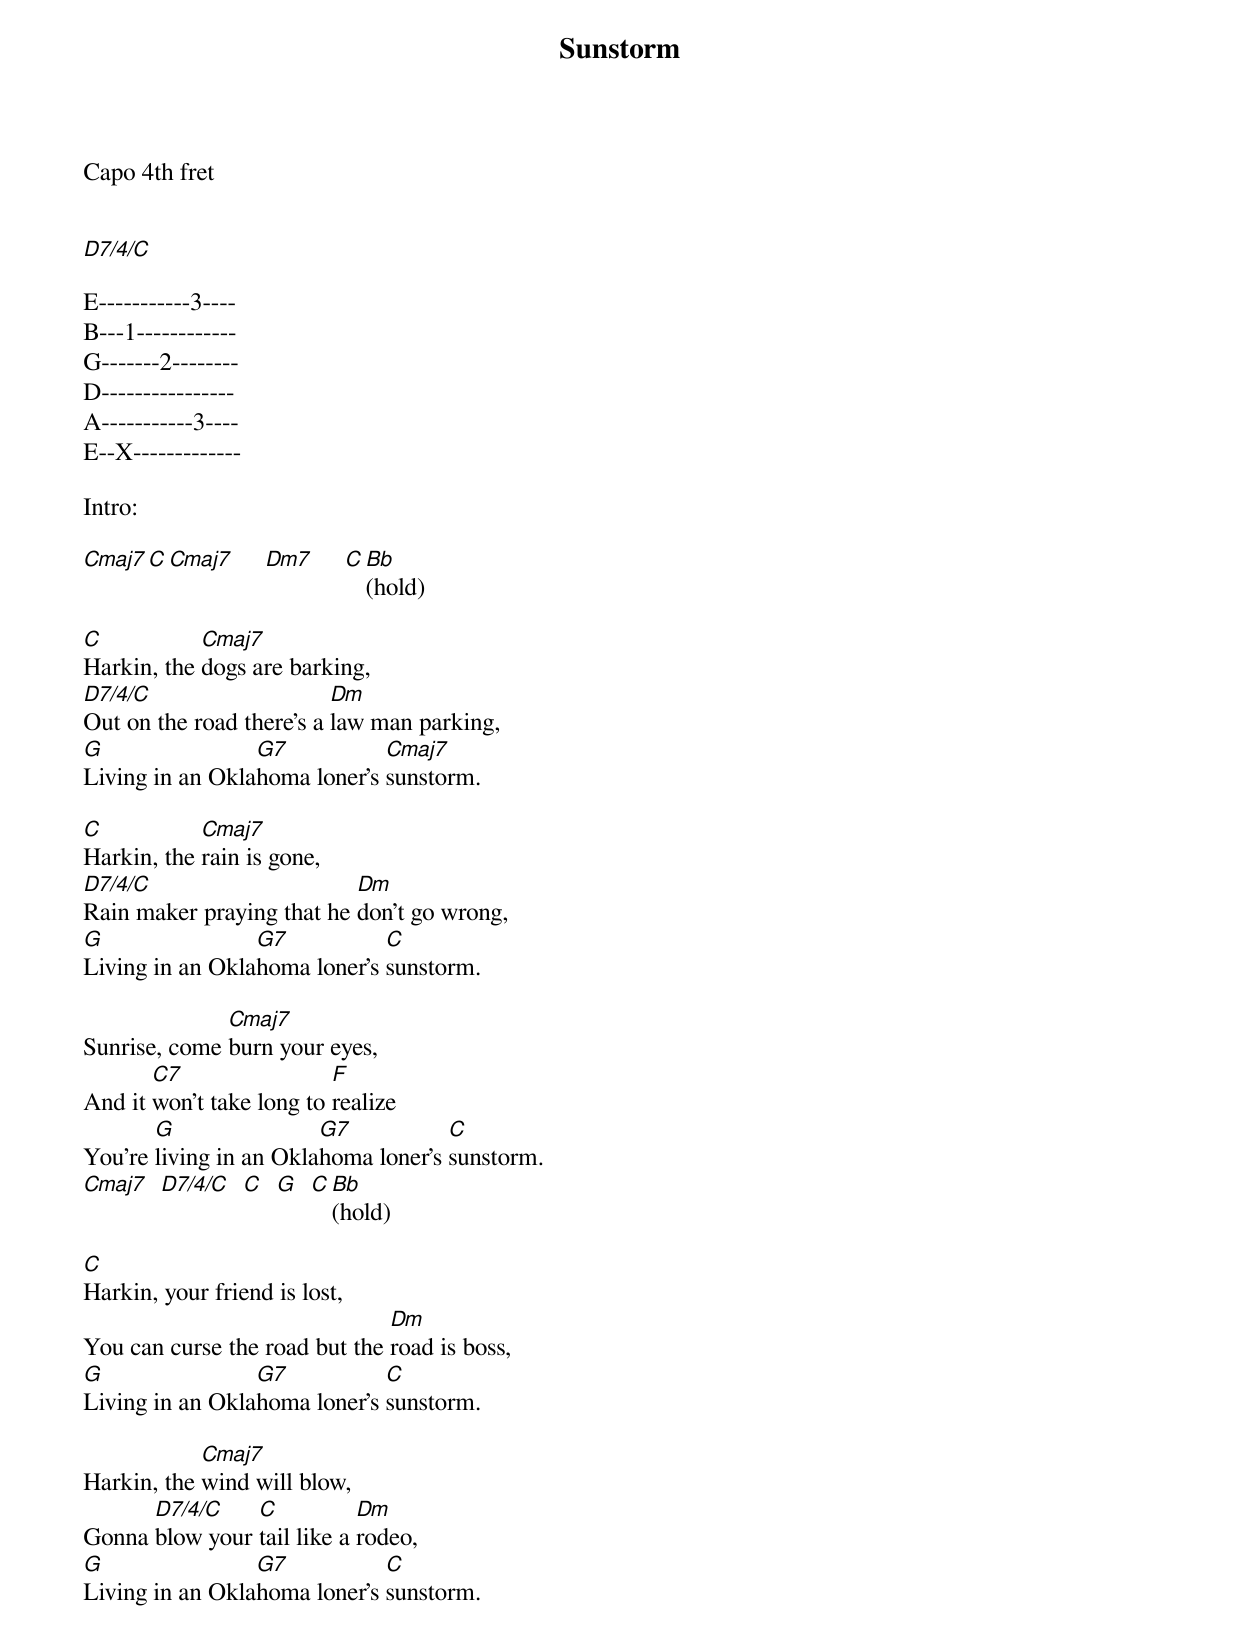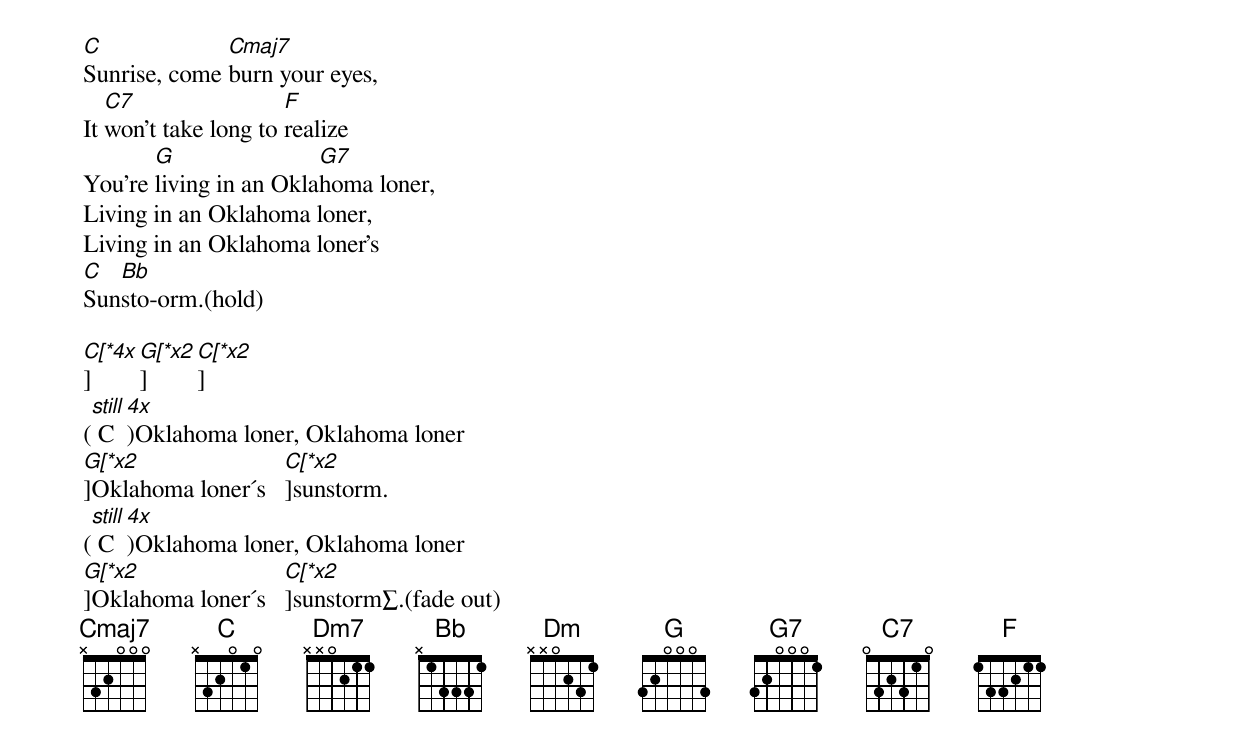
{title: Sunstorm}
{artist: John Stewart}
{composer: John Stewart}
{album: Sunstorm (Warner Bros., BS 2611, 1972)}

Capo 4th fret


[D7/4/C]

E-----------3----
B---1------------
G-------2--------
D----------------
A-----------3----
E--X-------------

Intro:

[Cmaj7][C][Cmaj7]     [Dm7]     [C][Bb](hold)

[C]Harkin, the [Cmaj7]dogs are barking,
[D7/4/C]Out on the road there's a [Dm]law man parking,
[G]Living in an Okla[G7]homa loner's [Cmaj7]sunstorm.

[C]Harkin, the [Cmaj7]rain is gone,
[D7/4/C]Rain maker praying that he [Dm]don't go wrong,
[G]Living in an Okla[G7]homa loner's [C]sunstorm.

Sunrise, come [Cmaj7]burn your eyes,
And it [C7]won't take long to [F]realize
You're [G]living in an Okla[G7]homa loner's [C]sunstorm.
[Cmaj7]  [D7/4/C]  [C]  [G]  [C][Bb](hold)

[C]Harkin, your friend is lost,
You can curse the road but the [Dm]road is boss,
[G]Living in an Okla[G7]homa loner's [C]sunstorm.

Harkin, the [Cmaj7]wind will blow,
Gonna [D7/4/C]blow your [C]tail like a [Dm]rodeo,
[G]Living in an Okla[G7]homa loner's [C]sunstorm.

[C]Sunrise, come [Cmaj7]burn your eyes,
It [C7]won't take long to [F]realize
You're [G]living in an Okla[G7]homa loner,
Living in an Oklahoma loner,
Living in an Oklahoma loner's
[C]Sun[Bb]sto-orm.(hold)

[C[*4x]]     [G[*x2]]  [C[*x2]]
([*still] C [*4x])Oklahoma loner, Oklahoma loner
[G[*x2]]Oklahoma loner´s   [C[*x2]]sunstorm.
([*still] C [*4x])Oklahoma loner, Oklahoma loner
[G[*x2]]Oklahoma loner´s   [C[*x2]]sunstorm∑.(fade out)
